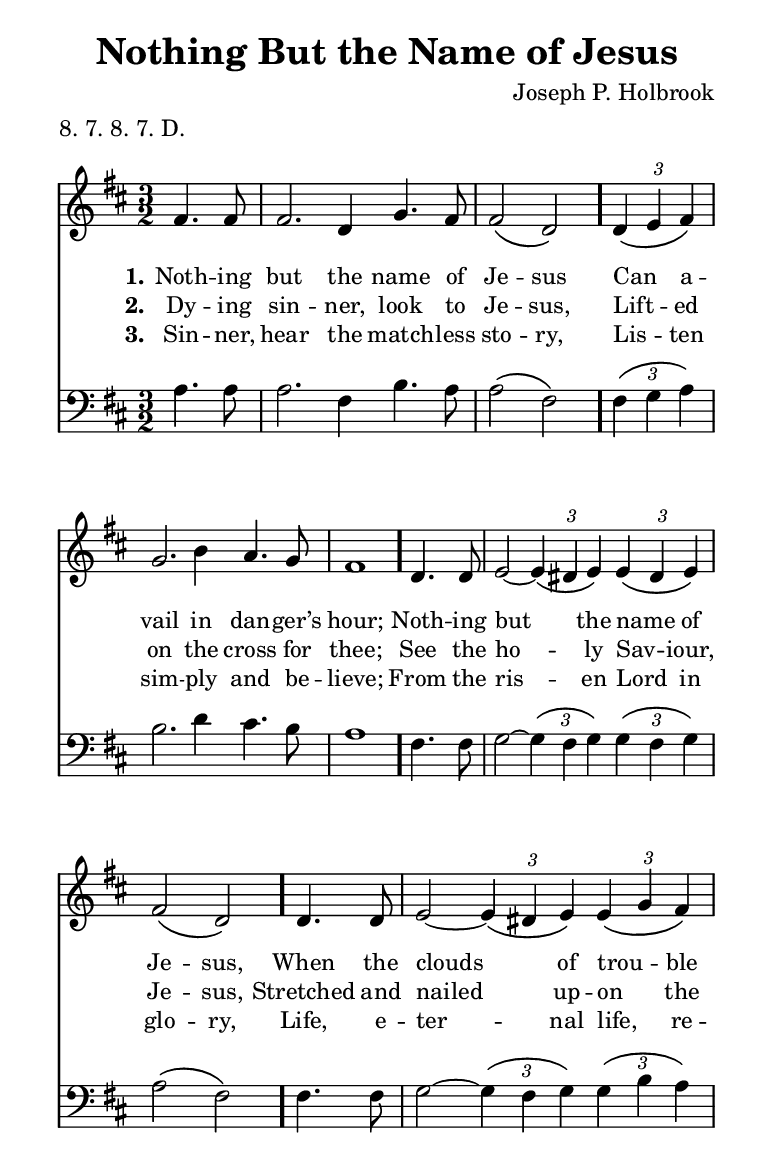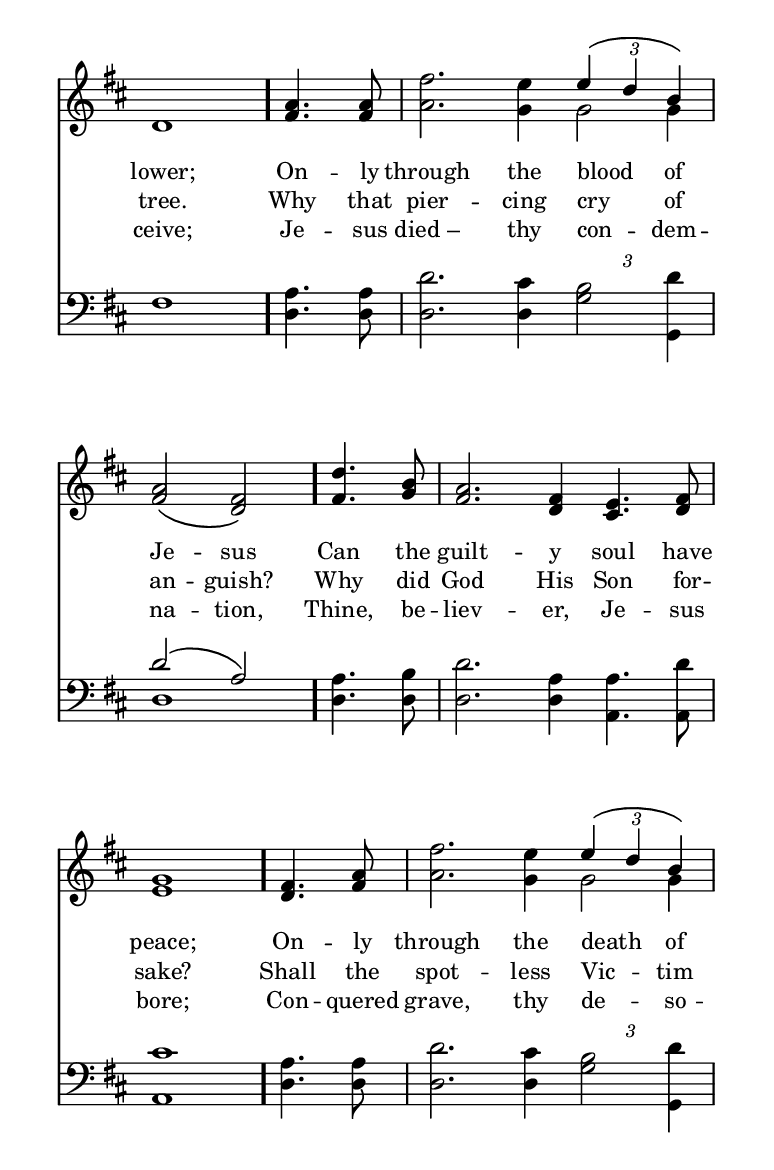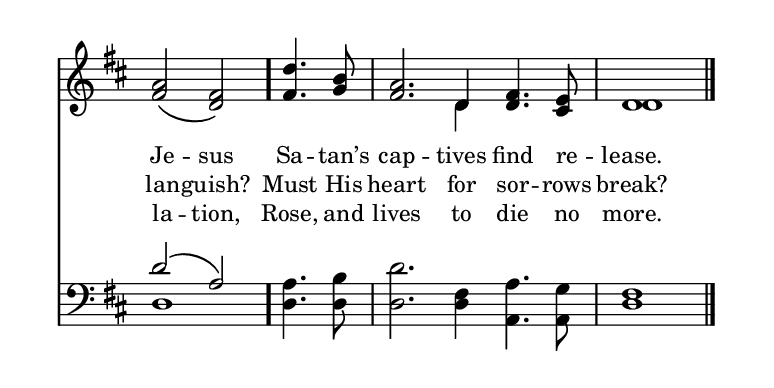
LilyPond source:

\include "common/global.ily"
\paper {
  \include "common/paper.ily"
}

\header{
  %gospel
  hymnnumber = "105"
  title = "Nothing But the Name of Jesus" % not found at hymnary.org
  tunename = "Refuge" % see https://hymnary.org/tune/refuge_holbrook
  meter = "8. 7. 8. 7. D." % originally 7. 7. 7. 7. D.
  poet = "" % not found at hymnary.org
  composer = "Joseph P. Holbrook" % see https://hymnary.org/tune/refuge_holbrook
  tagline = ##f
}

% for fermata in MIDI
ta = { \tempo 2=80 }
tb = { \tempo 2=40 }

global = {
  \include "common/overrides.ily"
  \override Staff.TimeSignature.style = #'numbered
  \time 3/2
  \override Score.MetronomeMark.transparent = ##t % hide all fermata changes too
  \override TupletBracket.bracket-visibility = ##f
  \ta
  \key d \major
  \partial 2
  \autoBeamOff
}

% rewrote voices as chords to work around unfortunate interactions between
% \partcombine and \tuplet

notesSoprano = {
\global
\relative c' {

  fis4. fis8 | fis2. d4 g4. fis8 | fis2\( d2\)
  \tuplet 3/2 { d4\( e4 fis4\) } | g2. b4 a4. g8 | fis1 \eogbreak
  d4. d8 | e2 ~ \repeat unfold 2 { \tuplet 3/2 { e4\( dis e\) } } | fis2\( d2\)
  d4. d8 | e2 ~ \tuplet 3/2 { e4\( dis e\) } \tuplet 3/2 { e\( g fis\) } | d1 \eogbreak
  a'4. a8 | fis'2. e4 \stemUp \tuplet 3/2 { e4^\( d b\) } \stemNeutral | a2\( fis2\)
  d'4. b8 | a2. fis4 e4. fis8 | g1 \eogbreak
  fis4. a8 | fis'2. e4 \stemUp \tuplet 3/2 { e4^\( d b\) } \stemNeutral | a2\( fis2\)
  d'4. b8 | a2. d,4 fis4. e8 | d1 \eogbreak

  \bar "|."

}
}

notesAltoB = {
\relative e' {

  \override TupletBracket.bracket-visibility = ##f
  \omit TupletNumber
  \repeat unfold 54 \skip 4
  \tuplet 3/2 { g2 g4 }
  \repeat unfold 22 \skip 4
  \tuplet 3/2 { g2 g4 }

}
}

notesAlto = {
\global
\relative e' {

  \repeat unfold 48 \skip 4
  fis4. fis8 | a2. g4 s2 | fis2\( d2\) % s2 stands in for \tuplet 3/2 { g2 g4 }
  fis4. g8 | fis2. d4 cis4. d8 | e1
  d4. fis8 | a2. g4 s2 | fis2\( d2\) % s2 stands in for \tuplet 3/2 { g2 g4 }
  fis4. g8 | fis2. d4 d4. cis8 | d1

}
}

% notesTenor contains two notes from notesBass due to workaround for
% \partcombine with \tuplet
notesTenor = {
\global
\relative a {

  \override TupletBracket.direction = #UP
  a4. a8 | a2. fis4 b4. a8 | a2\( fis2\)
  \tuplet 3/2 { fis4\( g a\) } | b2. d4 cis4. b8 | a1
  fis4. fis8 | g2 ~ \repeat unfold 2 { \tuplet 3/2 { g4\( fis g\) } } | a2\( fis2\)
  fis4. fis8 | g2 ~ \tuplet 3/2 { g4\( fis g\) } \tuplet 3/2 { g4\( b a\) } | fis1
  a4. a8 | d2. cis4 \tuplet 3/2 { <b g>2 <d g,,>4 } | d2\( a2\)
  a4. b8 | d2. a4 a4. d8 | cis1
  a4. a8 | d2. cis4 \tuplet 3/2 { <b g>2 <d g,,>4 } | d2\( a2\)
  a4. b8 | d2. fis,4 a4. g8 | fis1

}
}

notesBass = {
\global
\relative f {

  \repeat unfold 48 \skip 4
  d4. d8 | d2. d4 s2 | d1 % s2 stands in for \tuplet 3/2 { g2 g,4 }
  d4. d8 | d2. d4 a4. a8 | a1
  d4. d8 | d2. d4 s2 | d1 % s2 stands in for \tuplet 3/2 { g2 g,4 }
  d4. d8 | d2. d4 a4. a8 | d1

}
}

wordsA = \lyricmode {
\set stanza = "1."

Noth -- ing but the name of Je -- sus \bar "."
Can _ a -- vail in dan -- ger’s hour; \bar "."
Noth -- ing but _ the name _ of Je -- sus, \bar "."
When the clouds _ of trou -- _ ble lower; \bar "."
On -- ly through the blood _ of Je -- sus \bar "."
Can the guilt -- y soul have peace; \bar "."
On -- ly through the death _ of Je -- sus \bar "."
Sa -- tan’s cap -- tives find re -- lease. \bar "."

}

wordsB = \lyricmode {
\set stanza = "2."

Dy -- ing sin -- ner, look to Je -- sus,
Lift -- _ ed on the cross for thee;
See the ho -- _ ly Sav -- _ iour, Je -- sus,
Stretched and nailed _ up -- on _ the tree.
Why that pier -- cing cry _ of an -- guish?
Why did God His Son for -- sake?
Shall the spot -- less Vic -- _ tim lan -- guish?
Must His heart for sor -- rows break?

}

wordsC = \lyricmode {
\set stanza = "3."

Sin -- ner, hear the match -- less sto -- ry,
Lis -- _ ten sim -- ply and be -- lieve;
From the ris -- _ en Lord _ in glo -- ry,
Life, e -- ter -- _ nal life, _ re -- ceive;
Je -- sus died_– thy con -- _ dem -- na -- tion,
Thine, be -- liev -- er, Je -- sus bore;
Con -- quered grave, thy de -- _ so -- la -- tion,
Rose, and lives to die no more.

}

\score {
  \context ChoirStaff <<
    \context Staff = upper <<
      \set Staff.autoBeaming = ##f
      \set ChoirStaff.systemStartDelimiter = #'SystemStartBar
      \set ChoirStaff.printPartCombineTexts = ##f
      \partcombine #'(2 . 11) \notesSoprano \notesAlto
      \context NullVoice = sopranos { \voiceOne << \notesSoprano >> }
      \context Voice = altosB { \voiceTwo << \notesAltoB >> }
      \context Lyrics = one   \lyricsto sopranos \wordsA
      \context Lyrics = two   \lyricsto sopranos \wordsB
      \context Lyrics = three \lyricsto sopranos \wordsC
    >>
    \context Staff = men <<
      \set Staff.autoBeaming = ##f
      \clef bass
      \set ChoirStaff.printPartCombineTexts = ##f
      \partcombine #'(2 . 11) \notesTenor \notesBass
    >>
  >>
  \layout {
    \include "common/layout.ily"
  }
  #(cond ((ly:get-option 'eog-midi-permitted) #{ \midi{
    \include "common/midi.ily"
  } #}))
}

\version "2.19.49"  % necessary for upgrading to future LilyPond versions.

% vi:set et ts=2 sw=2 ai nocindent syntax=lilypond:
